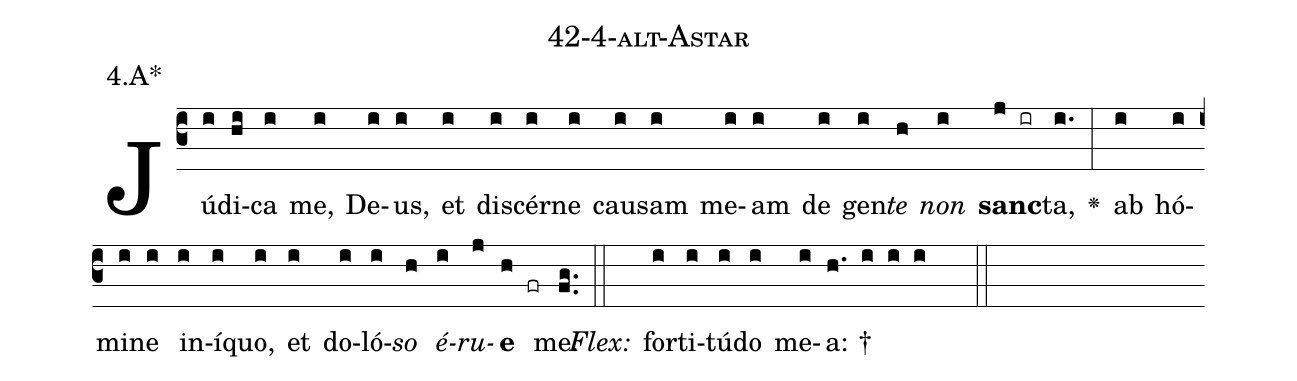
name: 42-4-alt-Astar;
annotation: 4.A*;
%%
(c3)Jú(i)di(hi)ca(i) me,(i) De(i)us,(i) et(i) di(i)scér(i)ne(i) cau(i)sam(i) me(i)am(i) de(i) gen(i)<i>te</i>(h) <i>non</i>(i) <b>sanc</b>(j ir)ta,(i.) <v>\greheightstar</v>(:) ab(i) hó(i)mi(i)ne(i) in(i)í(i)quo,(i) et(i) do(i)ló(i)<i>so</i>(h) <i>é</i>(i)<i>ru</i>(j)<b>e</b>(h fr) me.(fg..) (::)
<i>Flex:</i>()  for(i)ti(i)tú(i)do(i) me(i)a: †(h. i i i  ::)

%E(i) u(h) o(i) u(j) a(h) e.(fg..) (::)
